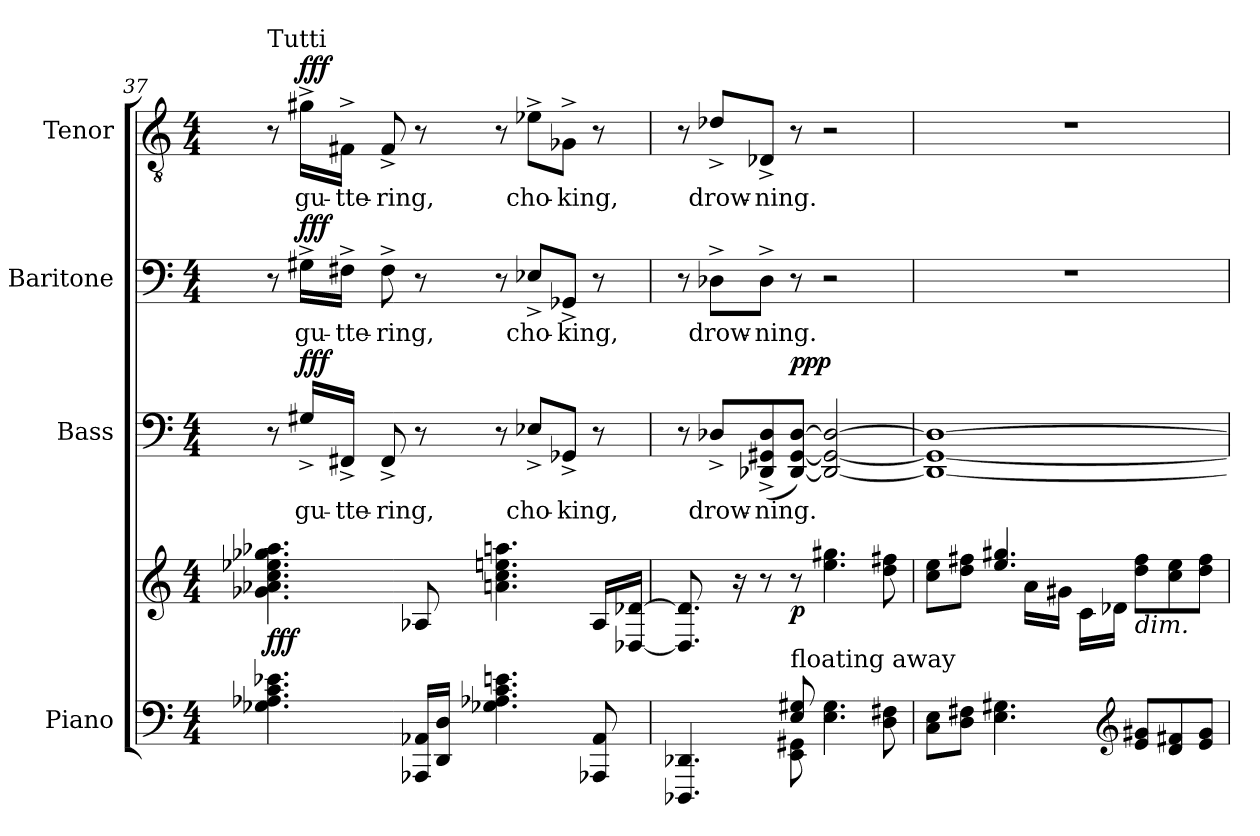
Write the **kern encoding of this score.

**kern	**kern	**dynam	**kern	**text	**dynam	**kern	**text	**dynam	**kern	**text	**dynam
*part4	*part4	*part4	*part3	*part3	*part3	*part2	*part2	*part2	*part1	*part1	*part1
*staff5	*staff4	*staff4/5	*staff3	*staff3	*staff3	*staff2	*staff2	*staff2	*staff1	*staff1	*staff1
*I"Piano	*	*	*I"Bass	*	*	*I"Baritone	*	*	*I"Tenor	*	*
*I'Pno.	*	*	*I'B.	*	*	*I'Bar.	*	*	*I'T.	*	*
*clefF4	*clefG2	*	*clefF4	*	*	*clefF4	*	*	*clefGv2	*	*
*k[]	*k[]	*	*k[]	*	*	*k[]	*	*	*k[]	*	*
*M4/4	*M4/4	*	*M4/4	*	*	*M4/4	*	*	*M4/4	*	*
=37	=37	=37	=37	=37	=37	=37	=37	=37	=37	=37	=37
!	!	!	!	!	!	!	!	!	!LO:TX:a:t=Tutti	!	!
!	!	!LO:DY:b	!	!	!	!	!	!	!	!	!
4.G-X\ 4.A-X\ 4.c\ 4.e-X\	4.g-X\ 4.a-X\ 4.cc\ 4.ee-X\ 4.gg-X\ 4.aa-X\	fff	8r	.	.	8r	.	.	8r	.	.
!	!	!	!	!LO:LY:b	!LO:DY:b	!	!LO:LY:b	!LO:DY:b	!	!LO:LY:b	!LO:DY:b
.	.	.	16G#X^/LL	gu-	fff	16G#X^\LL	gu-	fff	16g#X^\LL	gu-	fff
!	!	!	!	!LO:LY:b	!	!	!LO:LY:b	!	!	!LO:LY:b	!
.	.	.	16FF#X^/JJ	-tte-	.	16F#X^\JJ	-tte-	.	16F#X^\JJ	-tte-	.
!	!	!	!	!LO:LY:b	!	!	!LO:LY:b	!	!	!LO:LY:b	!
.	.	.	8FF#^/	-ring,	.	8F#^\	-ring,	.	8F#^/	-ring,	.
16AAA-X/ 16AA-X/LL	8A-X/	.	8r	.	.	8r	.	.	8r	.	.
16DD/ 16D/JJ	.	.	.	.	.	.	.	.	.	.	.
4.G-X\ 4.A-X\ 4.c\ 4.en\	4.an\ 4.cc\ 4.een\ 4.aan\	.	8r	.	.	8r	.	.	8r	.	.
!	!	!	!	!LO:LY:b	!	!	!LO:LY:b	!	!	!LO:LY:b	!
.	.	.	8E-X^/L	cho-	.	8E-X^/L	cho-	.	8e-X^\L	cho-	.
!	!	!	!	!LO:LY:b	!	!	!LO:LY:b	!	!	!LO:LY:b	!
.	.	.	8GG-X^/J	-king,	.	8GG-X^/J	-king,	.	8G-X^\J	-king,	.
8AAA-X/ 8AA-/	16A-/LL	.	8r	.	.	8r	.	.	8r	.	.
.	[16D-X/ [16d-X/JJ	.	.	.	.	.	.	.	.	.	.
!!LO:PB:g=z
=38	=38	=38	=38	=38	=38	=38	=38	=38	=38	=38	=38
*^	*	*	*	*	*	*	*	*	*	*	*
4.DDD-X/ 4.DD-X/	4.ryy	8.D-/] 8.d-/]	.	8r	.	.	8r	.	.	8r	.	.
!	!	!	!	!	!LO:LY:b	!	!	!LO:LY:b	!	!	!LO:LY:b	!
.	.	.	.	8D-X^/L	drow-	.	8D-X^\L	drow-	.	8d-X^/L	drow-	.
.	.	16r	.	.	.	.	.	.	.	.	.	.
!	!	!	!	!	!LO:LY:b	!	!	!LO:LY:b	!	!	!LO:LY:b	!
.	.	8r	.	(<8DD-X/^ 8GG#X/^ 8D-/^	-ning.	.	8D-^\J	-ning.	.	8D-X^/J	-ning.	.
!LO:TX:a:t=floating away	!	!	!	!	!	!	!	!	!	!	!	!
!	!	!	!LO:DY:b	!	!	!LO:DY:b	!	!	!	!	!	!
8EE\ 8GG#X\	8E/ 8G#X/	8r	p	[8DD-/ [8GG#/ [8D-/J)	.	ppp	8r	.	.	8r	.	.
4.E\ 4.G#\	2ryy	4.ee\ 4.gg#X\	.	2DD-/_ 2GG#/_ 2D-/_	.	.	2r	.	.	2r	.	.
8D\ 8F#X\	.	8dd\ 8ff#X\	.	.	.	.	.	.	.	.	.	.
*v	*v	*	*	*	*	*	*	*	*	*	*	*
=39	=39	=39	=39	=39	=39	=39	=39	=39	=39	=39	=39
*	*^	*	*	*	*	*	*	*	*	*	*
8C\ 8E\L	8cc\ 8ee\L	4.ryy	.	1DD-_ 1GG#_ 1D-_	.	.	1r	.	.	1r	.	.
8D\ 8F#X\J	8dd\ 8ff#X\J	.	.	.	.	.	.	.	.	.	.	.
4.E\ 4.G#X\	4.ee/ 4.gg#X/	.	.	.	.	.	.	.	.	.	.	.
.	.	16a\LL	.	.	.	.	.	.	.	.	.	.
.	.	16g#X\JJ	.	.	.	.	.	.	.	.	.	.
.	.	16c\LL	.	.	.	.	.	.	.	.	.	.
.	.	16d-X\JJ	.	.	.	.	.	.	.	.	.	.
*clefG2	*	*	*	*	*	*	*	*	*	*	*	*
!	!LO:TX:b:i:t=dim.	!	!	!	!	!	!	!	!	!	!	!
8e/ 8g#X/L	8dd\ 8ff#\L	4.ryy	.	.	.	.	.	.	.	.	.	.
8d/ 8f#X/	8cc\ 8ee\	.	.	.	.	.	.	.	.	.	.	.
8e/ 8g#/J	8dd\ 8ff#\J	.	.	.	.	.	.	.	.	.	.	.
*	*v	*v	*	*	*	*	*	*	*	*	*	*
=	=	=	=	=	=	=	=	=	=	=	=
*-	*-	*-	*-	*-	*-	*-	*-	*-	*-	*-	*-
